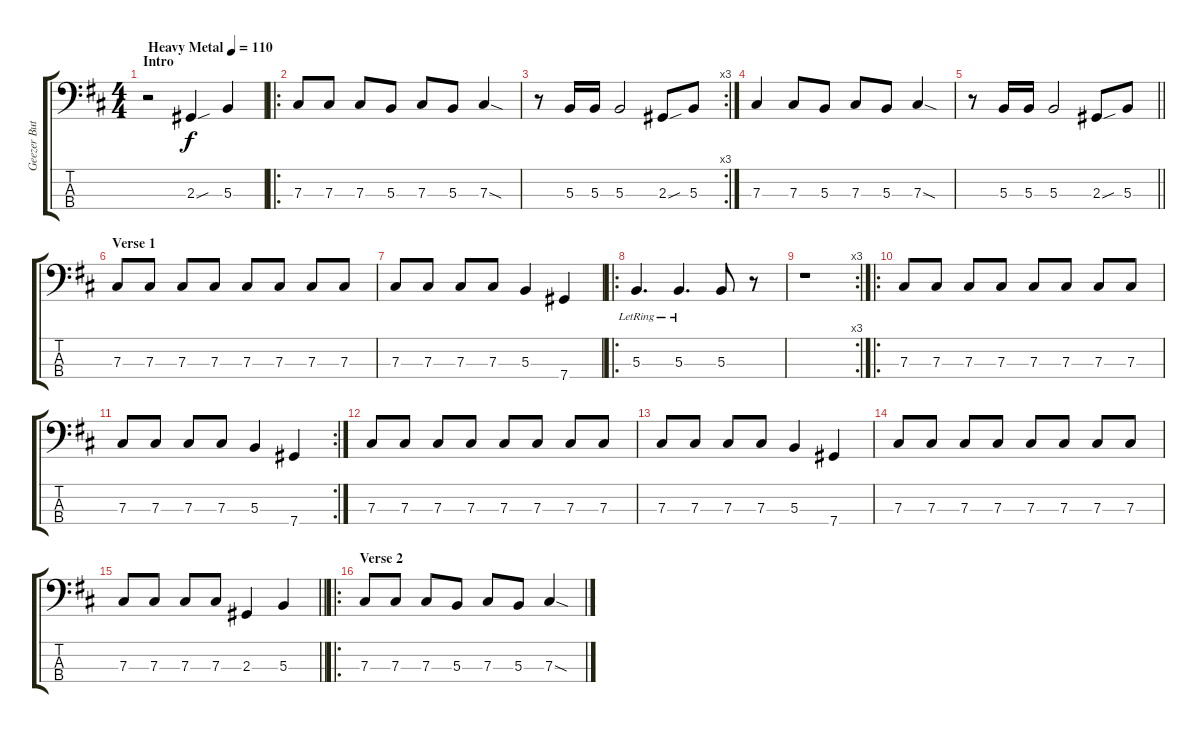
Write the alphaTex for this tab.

\track ("Geezer Butler" "Geezer But") {instrument electricbasspick}
\staff {score tabs}
\tuning (E2 B1 Gb1 Db1) {hide}
\ts (4 4)
\section ("" "Intro")
\tempo (110 "Heavy Metal")
\clef f4
\ks d
r.2{dy f instrument electricbasspick} 2.3{sou}.4 5.3.4 |
\ro
7.3.8 7.3.8 7.3.8 5.3.8 7.3.8 5.3.8 7.3{sod}.4 |
\rc 3
r.8 5.3.16 5.3.16 5.3.2 2.3{sou}.8 5.3.8 |
7.3.4 7.3.8 5.3.8 7.3.8 5.3.8 7.3{sod}.4 |
\barLineRight lightlight
r.8 5.3.16 5.3.16 5.3.2 2.3{sou}.8 5.3.8 |
\section ("" "Verse 1")
7.3.8 7.3.8 7.3.8 7.3.8 7.3.8 7.3.8 7.3.8 7.3.8 |
7.3.8 7.3.8 7.3.8 7.3.8 5.3.4 7.4.4 |
\ro
5.3{lr}.4{d} 5.3{lr}.4{d} 5.3.8 r.8 |
\rc 3
r.1 |
\ro
7.3.8 7.3.8 7.3.8 7.3.8 7.3.8 7.3.8 7.3.8 7.3.8 |
\rc 2
7.3.8 7.3.8 7.3.8 7.3.8 5.3.4 7.4.4 |
7.3.8 7.3.8 7.3.8 7.3.8 7.3.8 7.3.8 7.3.8 7.3.8 |
7.3.8 7.3.8 7.3.8 7.3.8 5.3.4 7.4.4 |
7.3.8 7.3.8 7.3.8 7.3.8 7.3.8 7.3.8 7.3.8 7.3.8 |
\barLineRight lightlight
7.3.8 7.3.8 7.3.8 7.3.8 2.3.4 5.3.4 |
\ro
\section ("" "Verse 2")
7.3.8 7.3.8 7.3.8 5.3.8 7.3.8 5.3.8 7.3{sod}.4
